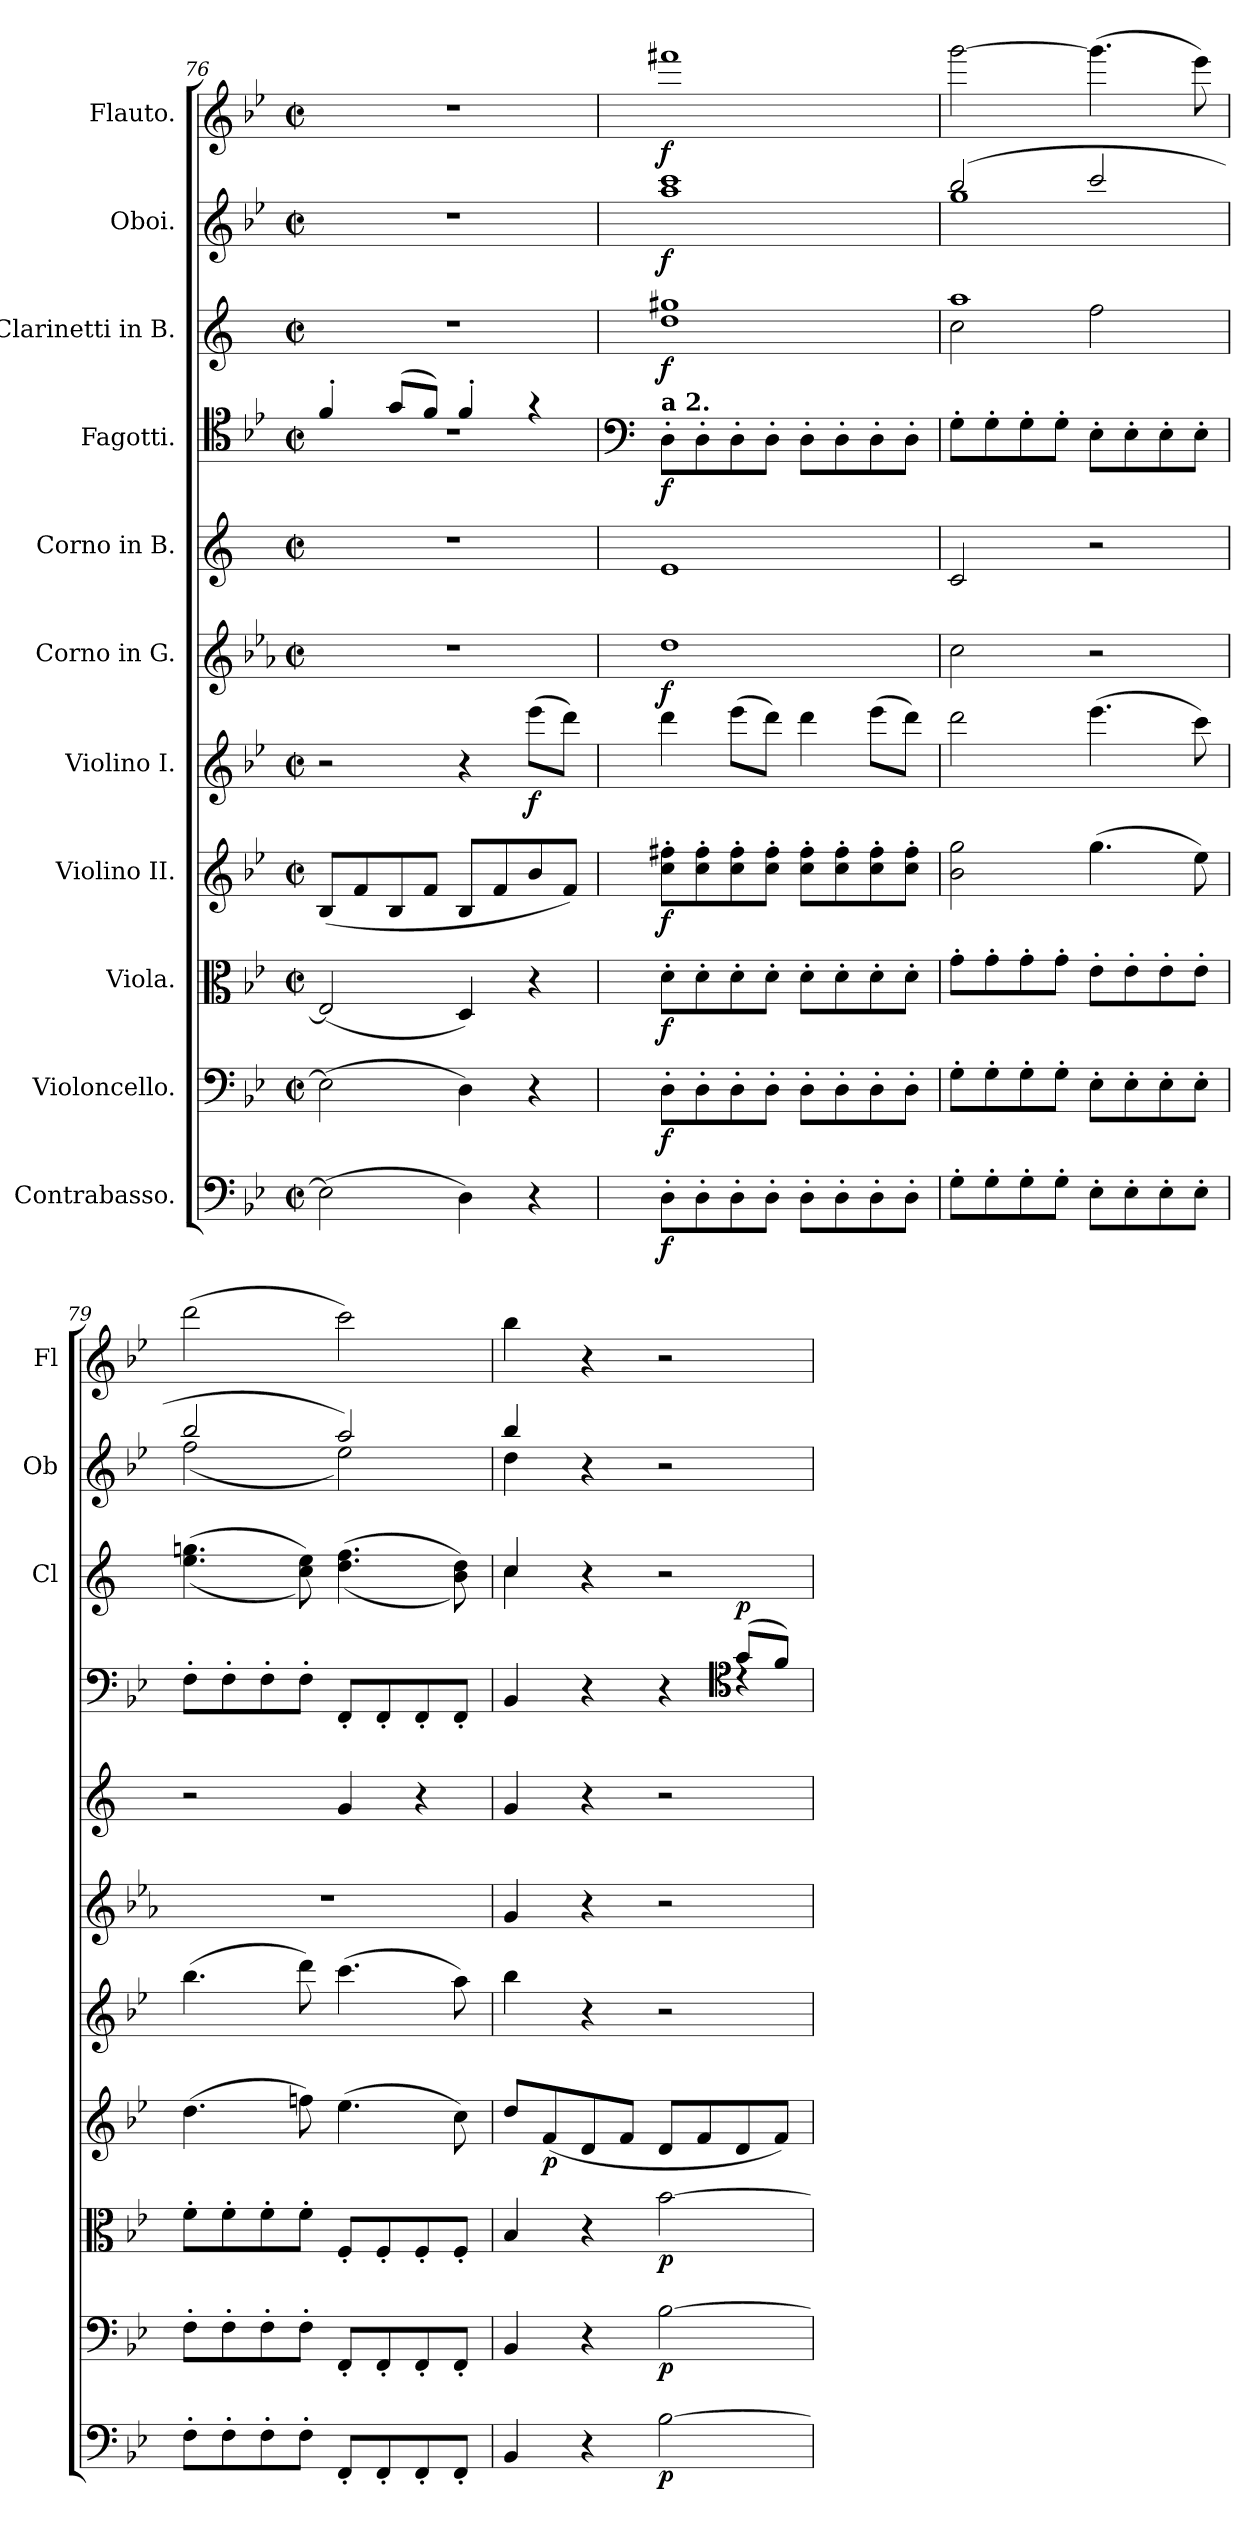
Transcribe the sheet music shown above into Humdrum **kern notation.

**kern	**dynam	**kern	**dynam	**kern	**dynam	**kern	**dynam	**kern	**dynam	**kern	**dynam	**kern	**kern	**dynam	**kern	**dynam	**kern	**dynam	**kern	**dynam
*part11	*part11	*part10	*part10	*part9	*part9	*part8	*part8	*part7	*part7	*part6	*part6	*part5	*part4	*part4	*part3	*part3	*part2	*part2	*part1	*part1
*staff11	*staff11	*staff10	*staff10	*staff9	*staff9	*staff8	*staff8	*staff7	*staff7	*staff6	*staff6	*staff5	*staff4	*staff4	*staff3	*staff3	*staff2	*staff2	*staff1	*staff1
*I"Contrabasso.	*	*I"Violoncello.	*	*I"Viola.	*	*I"Violino II.	*	*I"Violino I.	*	*I"Corno in G.	*	*I"Corno in B.	*I"Fagotti.	*	*I"Clarinetti in B.	*	*I"Oboi.	*	*I"Flauto.	*
*	*	*	*	*	*	*	*	*	*	*	*	*	*	*	*I'Cl	*	*I'Ob	*	*I'Fl	*
*clefF4	*	*clefF4	*	*clefC3	*	*clefG2	*	*clefG2	*	*clefG2	*	*clefG2	*clefC4	*	*clefG2	*	*clefG2	*	*clefG2	*
*ITrd7c12	*	*	*	*	*	*	*	*	*	*ITrd3c5	*	*ITrd1c2	*	*	*ITrd1c2	*	*	*	*	*
*k[b-e-]	*	*k[b-e-]	*	*k[b-e-]	*	*k[b-e-]	*	*k[b-e-]	*	*k[b-e-]	*	*k[b-e-]	*k[b-e-]	*	*k[b-e-]	*	*k[b-e-]	*	*k[b-e-]	*
*M2/2	*	*M2/2	*	*M2/2	*	*M2/2	*	*M2/2	*	*M2/2	*	*M2/2	*M2/2	*	*M2/2	*	*M2/2	*	*M2/2	*
*met(c|)	*	*met(c|)	*	*met(c|)	*	*met(c|)	*	*met(c|)	*	*met(c|)	*	*met(c|)	*met(c|)	*	*met(c|)	*	*met(c|)	*	*met(c|)	*
=76	=76	=76	=76	=76	=76	=76	=76	=76	=76	=76	=76	=76	=76	=76	=76	=76	=76	=76	=76	=76
*	*	*	*	*	*	*	*	*	*	*	*	*	*^	*	*	*	*	*	*	*
(>2EE-\]	.	(>2E-\]	.	(<2E-/]	.	(<8B-/L	.	2r	.	1r	.	1r	4f'/	1rc	.	1r	.	1r	.	1r	.
.	.	.	.	.	.	8f/	.	.	.	.	.	.	.	.	.	.	.	.	.	.	.
.	.	.	.	.	.	8B-/	.	.	.	.	.	.	(>8g/L	.	.	.	.	.	.	.	.
.	.	.	.	.	.	8f/J	.	.	.	.	.	.	8f/J)	.	.	.	.	.	.	.	.
4DD\)	.	4D\)	.	4D/)	.	8B-/L	.	4r	.	.	.	.	4f'/	.	.	.	.	.	.	.	.
.	.	.	.	.	.	8f/	.	.	.	.	.	.	.	.	.	.	.	.	.	.	.
!	!	!	!	!	!	!	!	!	!LO:DY:b	!	!	!	!	!	!	!	!	!	!	!	!
4r	.	4r	.	4r	.	8b-/	.	(>8eee-\L	f	.	.	.	4r	.	.	.	.	.	.	.	.
.	.	.	.	.	.	8f/J)	.	8ddd\J)	.	.	.	.	.	.	.	.	.	.	.	.	.
*	*	*	*	*	*	*	*	*	*	*	*	*	*v	*v	*	*	*	*	*	*	*
=77	=77	=77	=77	=77	=77	=77	=77	=77	=77	=77	=77	=77	=77	=77	=77	=77	=77	=77	=77	=77
*	*	*	*	*	*	*	*	*	*	*	*	*	*clefF4	*	*	*	*	*	*	*
!	!	!	!	!	!	!	!	!	!	!	!	!	!LO:TX:a:B:t=a 2.	!	!	!	!	!	!	!
!	!LO:DY:b	!	!LO:DY:b	!	!LO:DY:b	!	!LO:DY:b	!	!	!	!LO:DY:b	!	!	!LO:DY:b	!	!LO:DY:b	!	!LO:DY:b	!	!LO:DY:b
8DD'\L	f	8D'\L	f	8d'\L	f	8cc\' 8ff#X\'L	f	4ddd\	.	1a	f	1d	8D'\L	f	1cc 1ff#X	f	1aa 1ccc	f	1fff#X	f
8DD'\	.	8D'\	.	8d'\	.	8cc\' 8ff#\'	.	.	.	.	.	.	8D'\	.	.	.	.	.	.	.
8DD'\	.	8D'\	.	8d'\	.	8cc\' 8ff#\'	.	(>8eee-\L	.	.	.	.	8D'\	.	.	.	.	.	.	.
8DD'\J	.	8D'\J	.	8d'\J	.	8cc\' 8ff#\'J	.	8ddd\J)	.	.	.	.	8D'\J	.	.	.	.	.	.	.
8DD'\L	.	8D'\L	.	8d'\L	.	8cc\' 8ff#\'L	.	4ddd\	.	.	.	.	8D'\L	.	.	.	.	.	.	.
8DD'\	.	8D'\	.	8d'\	.	8cc\' 8ff#\'	.	.	.	.	.	.	8D'\	.	.	.	.	.	.	.
8DD'\	.	8D'\	.	8d'\	.	8cc\' 8ff#\'	.	(>8eee-\L	.	.	.	.	8D'\	.	.	.	.	.	.	.
8DD'\J	.	8D'\J	.	8d'\J	.	8cc\' 8ff#\'J	.	8ddd\J)	.	.	.	.	8D'\J	.	.	.	.	.	.	.
!!LO:LB:g=z
=78	=78	=78	=78	=78	=78	=78	=78	=78	=78	=78	=78	=78	=78	=78	=78	=78	=78	=78	=78	=78
*	*	*	*	*	*	*	*	*	*	*	*	*	*	*	*^	*	*^	*	*	*
8GG'\L	.	8G'\L	.	8g'\L	.	2b-\ 2gg\	.	2ddd\	.	2g\	.	2B-/	8G'\L	.	1gg	2b-\	.	(>2bb-/	1gg	.	[2ggg\	.
8GG'\	.	8G'\	.	8g'\	.	.	.	.	.	.	.	.	8G'\	.	.	.	.	.	.	.	.	.
8GG'\	.	8G'\	.	8g'\	.	.	.	.	.	.	.	.	8G'\	.	.	.	.	.	.	.	.	.
8GG'\J	.	8G'\J	.	8g'\J	.	.	.	.	.	.	.	.	8G'\J	.	.	.	.	.	.	.	.	.
8EE-'\L	.	8E-'\L	.	8e-'\L	.	(>4.gg\	.	(>4.eee-\	.	2r	.	2r	8E-'\L	.	.	2ee-\	.	2ccc/	.	.	(>4.ggg\]	.
8EE-'\	.	8E-'\	.	8e-'\	.	.	.	.	.	.	.	.	8E-'\	.	.	.	.	.	.	.	.	.
8EE-'\	.	8E-'\	.	8e-'\	.	.	.	.	.	.	.	.	8E-'\	.	.	.	.	.	.	.	.	.
8EE-'\J	.	8E-'\J	.	8e-'\J	.	8ee-\)	.	8ccc\)	.	.	.	.	8E-'\J	.	.	.	.	.	.	.	8eee-\)	.
*	*	*	*	*	*	*	*	*	*	*	*	*	*	*	*v	*v	*	*	*	*	*	*
=79	=79	=79	=79	=79	=79	=79	=79	=79	=79	=79	=79	=79	=79	=79	=79	=79	=79	=79	=79	=79	=79
8FF'\L	.	8F'\L	.	8f'\L	.	(>4.dd\	.	(>4.bb-\	.	1r	.	2r	8F'\L	.	(<(>4.dd\ 4.ffn\	.	2bb-/	(<2ff\	.	(>2ddd\	.
8FF'\	.	8F'\	.	8f'\	.	.	.	.	.	.	.	.	8F'\	.	.	.	.	.	.	.	.
8FF'\	.	8F'\	.	8f'\	.	.	.	.	.	.	.	.	8F'\	.	.	.	.	.	.	.	.
8FF'\J	.	8F'\J	.	8f'\J	.	8ffn\)	.	8ddd\)	.	.	.	.	8F'\J	.	8b-\ 8dd\))	.	.	.	.	.	.
8FFF'/L	.	8FF'/L	.	8F'/L	.	(>4.ee-\	.	(>4.ccc\	.	.	.	4f/	8FF'/L	.	(<(>4.cc\ 4.ee-\	.	2aa/)	2ee-\)	.	2ccc\)	.
8FFF'/	.	8FF'/	.	8F'/	.	.	.	.	.	.	.	.	8FF'/	.	.	.	.	.	.	.	.
8FFF'/	.	8FF'/	.	8F'/	.	.	.	.	.	.	.	4r	8FF'/	.	.	.	.	.	.	.	.
8FFF'/J	.	8FF'/J	.	8F'/J	.	8cc\)	.	8aa\)	.	.	.	.	8FF'/J	.	8a\ 8cc\))	.	.	.	.	.	.
=80	=80	=80	=80	=80	=80	=80	=80	=80	=80	=80	=80	=80	=80	=80	=80	=80	=80	=80	=80	=80	=80
*	*	*	*	*	*	*	*	*	*	*	*	*	*^	*	*^	*	*	*	*	*	*
4BBB-/	.	4BB-/	.	4B-/	.	8dd/L	.	4bb-\	.	4d/	.	4f/	4BB-/	2.ryy	.	4b-/	4b-\	.	4bb-/	4dd\	.	4bb-\	.
!	!	!	!	!	!	!	!LO:DY:b	!	!	!	!	!	!	!	!	!	!	!	!	!	!	!	!
.	.	.	.	.	.	(<8f/	p	.	.	.	.	.	.	.	.	.	.	.	.	.	.	.	.
4r	.	4r	.	4r	.	8d/	.	4r	.	4r	.	4r	4r	.	.	4r	2.ryy	.	4r	2.ryy	.	4r	.
.	.	.	.	.	.	8f/J	.	.	.	.	.	.	.	.	.	.	.	.	.	.	.	.	.
!	!LO:DY:b	!	!LO:DY:b	!	!LO:DY:b	!	!	!	!	!	!	!	!	!	!	!	!	!	!	!	!	!	!
[2BB-\	p	[2B-\	p	[2b-\	p	8d/L	.	2r	.	2r	.	2r	4r	.	.	2r	.	.	2r	.	.	2r	.
.	.	.	.	.	.	8f/	.	.	.	.	.	.	.	.	.	.	.	.	.	.	.	.	.
*	*	*	*	*	*	*	*	*	*	*	*	*	*clefC4	*	*	*	*	*	*	*	*	*	*
!	!	!	!	!	!	!	!	!	!	!	!	!	!	!	!LO:DY:a	!	!	!	!	!	!	!	!
.	.	.	.	.	.	8d/	.	.	.	.	.	.	(>8g/L	4rc	p	.	.	.	.	.	.	.	.
.	.	.	.	.	.	8f/J)	.	.	.	.	.	.	8f/J)	.	.	.	.	.	.	.	.	.	.
*	*	*	*	*	*	*	*	*	*	*	*	*	*v	*v	*	*	*	*	*v	*v	*	*	*
*	*	*	*	*	*	*	*	*	*	*	*	*	*	*	*v	*v	*	*	*	*	*
=	=	=	=	=	=	=	=	=	=	=	=	=	=	=	=	=	=	=	=	=
*-	*-	*-	*-	*-	*-	*-	*-	*-	*-	*-	*-	*-	*-	*-	*-	*-	*-	*-	*-	*-
